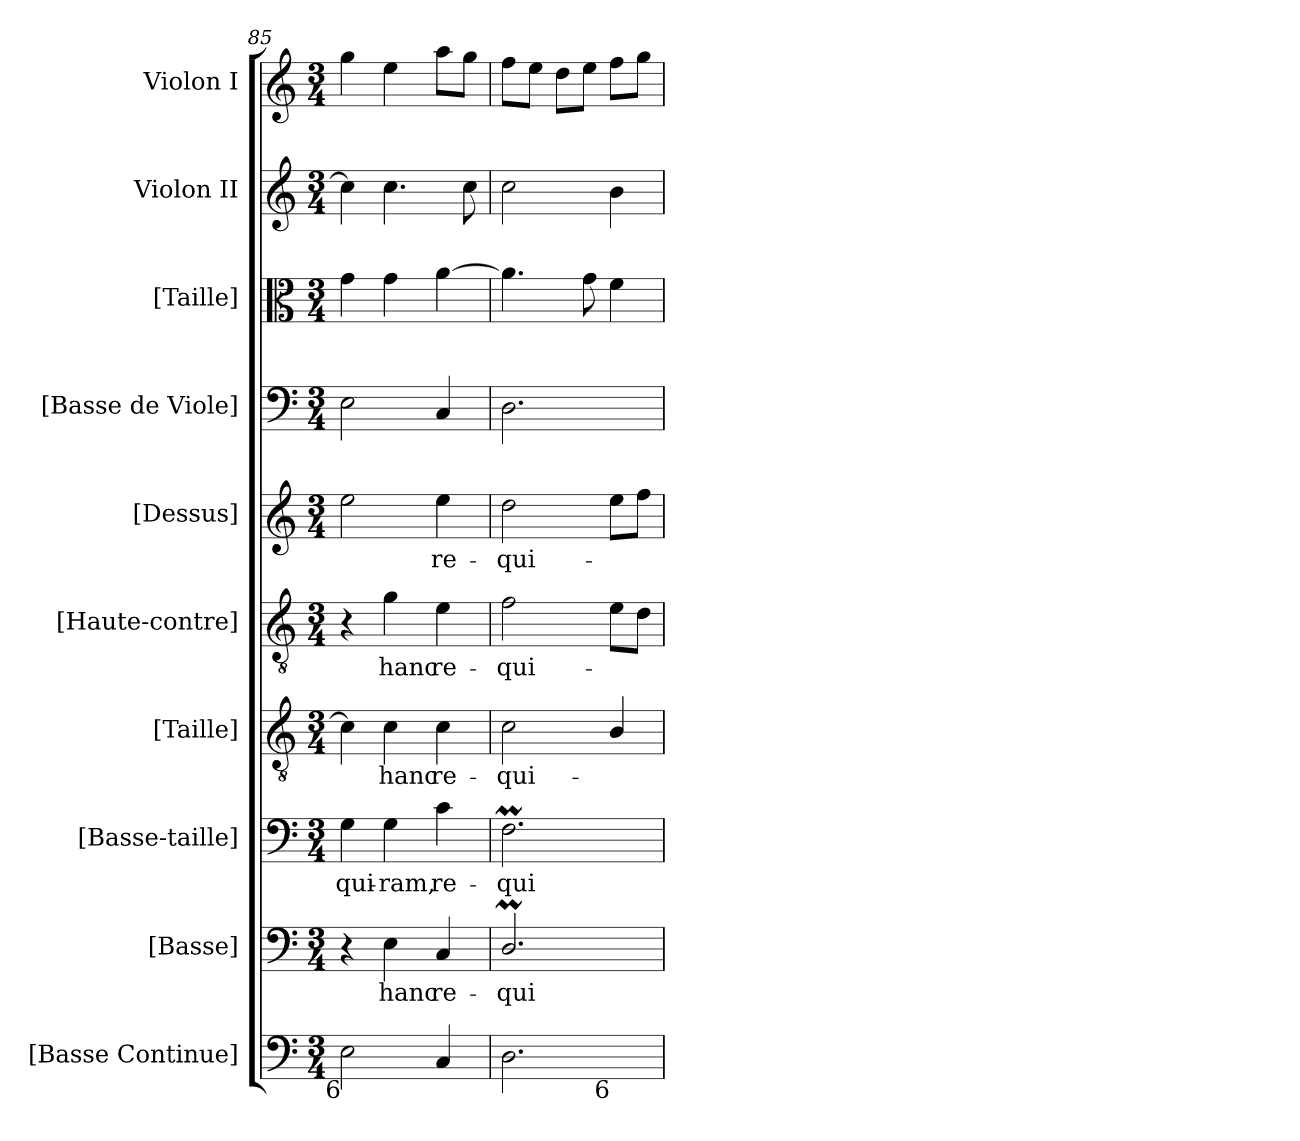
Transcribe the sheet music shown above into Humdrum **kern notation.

**kern	**kern	**text	**kern	**text	**kern	**text	**kern	**text	**kern	**text	**kern	**kern	**kern	**kern
*part10	*part9	*part9	*part8	*part8	*part7	*part7	*part6	*part6	*part5	*part5	*part4	*part3	*part2	*part1
*staff10	*staff9	*staff9	*staff8	*staff8	*staff7	*staff7	*staff6	*staff6	*staff5	*staff5	*staff4	*staff3	*staff2	*staff1
*I"[Basse Continue]	*I"[Basse]	*	*I"[Basse-taille]	*	*I"[Taille]	*	*I"[Haute-contre]	*	*I"[Dessus]	*	*I"[Basse de Viole]	*I"[Taille]	*I"Violon II	*I"Violon I
*I'B.c.	*I'B.	*	*I'B.t.	*	*I'T.	*	*I'H.C.	*	*I'D.	*	*	*	*I'Vln. II	*I'Vln. I
*clefF4	*clefF4	*	*clefF4	*	*clefGv2	*	*clefGv2	*	*clefG2	*	*clefF4	*clefC3	*clefG2	*clefG2
*	*	*	*	*	*ITrd7c12	*	*ITrd7c12	*	*	*	*	*	*	*
*k[]	*k[]	*	*k[]	*	*k[]	*	*k[]	*	*k[]	*	*k[]	*k[]	*k[]	*k[]
*M3/4	*M3/4	*	*M3/4	*	*M3/4	*	*M3/4	*	*M3/4	*	*M3/4	*M3/4	*M3/4	*M3/4
=85	=85	=85	=85	=85	=85	=85	=85	=85	=85	=85	=85	=85	=85	=85
!LO:TX:b:rj:t=6	!	!	!	!	!	!	!	!	!	!	!	!	!	!
!	!	!	!	!LO:LY:b:color=#000000	!	!	!	!	!	!	!	!	!	!
2Ei\	4r	.	4Gi\	-qui-	4Ci\]	.	4r	.	2eei\	.	2Ei\	4gi\	4cci\]	4ggi\
!	!	!LO:LY:b:color=#000000	!	!	!	!	!	!	!	!	!	!	!	!
!	!	!	!	!LO:LY:b:color=#000000	!	!	!	!	!	!	!	!	!	!
!	!	!	!	!	!	!LO:LY:b:color=#000000	!	!	!	!	!	!	!	!
!	!	!	!	!	!	!	!	!LO:LY:b:color=#000000	!	!	!	!	!	!
.	4Ei\	hanc	4Gi\	-ram,	4Ci\	hanc	4Gi\	hanc	.	.	.	4gi\	4.cci\	4eei\
!	!	!LO:LY:b:color=#000000	!	!	!	!	!	!	!	!	!	!	!	!
!	!	!	!	!LO:LY:b:color=#000000	!	!	!	!	!	!	!	!	!	!
!	!	!	!	!	!	!LO:LY:b:color=#000000	!	!	!	!	!	!	!	!
!	!	!	!	!	!	!	!	!LO:LY:b:color=#000000	!	!	!	!	!	!
!	!	!	!	!	!	!	!	!	!	!LO:LY:b:color=#000000	!	!	!	!
4Ci/	4Ci/	re-	4ci\	re-	4Ci\	re-	4Ei\	re-	4eei\	re-	4Ci/	[4ai\	.	8aai\L
.	.	.	.	.	.	.	.	.	.	.	.	.	8cci\	8ggi\J
!!LO:PB:g=z
=86	=86	=86	=86	=86	=86	=86	=86	=86	=86	=86	=86	=86	=86	=86
!	!	!LO:LY:b:color=#000000	!	!	!	!	!	!	!	!	!	!	!	!
!	!	!	!	!LO:LY:b:color=#000000	!	!	!	!	!	!	!	!	!	!
!	!	!	!	!	!	!LO:LY:b:color=#000000	!	!	!	!	!	!	!	!
!	!	!	!	!	!	!	!	!LO:LY:b:color=#000000	!	!	!	!	!	!
!LO:TX:b:rj:t=7	!	!	!	!	!	!	!	!	!	!	!	!	!	!
!	!	!	!	!	!	!	!	!	!	!LO:LY:b:color=#000000	!	!	!	!
*^	*	*	*	*	*	*	*	*	*	*	*	*	*	*
2.Di\	2ryy	2.DMi/	-qui-	2.FMi\	-qui-	2Ci\	-qui-	2Fi\	-qui-	2ddi\	-qui-	2.Di\	4.ai\]	2cci\	8ffi\L
.	.	.	.	.	.	.	.	.	.	.	.	.	.	.	8eei\J
.	.	.	.	.	.	.	.	.	.	.	.	.	.	.	8ddi\L
.	.	.	.	.	.	.	.	.	.	.	.	.	8gi\	.	8eei\J
!	!LO:TX:b:rj:t=6	!	!	!	!	!	!	!	!	!	!	!	!	!	!
.	4ryy	.	.	.	.	4BBi/	.	8Ei\L	.	8eei\L	.	.	4fi\	4bi\	8ffi\L
.	.	.	.	.	.	.	.	8Di\J	.	8ffi\J	.	.	.	.	8ggi\J
*v	*v	*	*	*	*	*	*	*	*	*	*	*	*	*	*
=	=	=	=	=	=	=	=	=	=	=	=	=	=	=
*-	*-	*-	*-	*-	*-	*-	*-	*-	*-	*-	*-	*-	*-	*-
